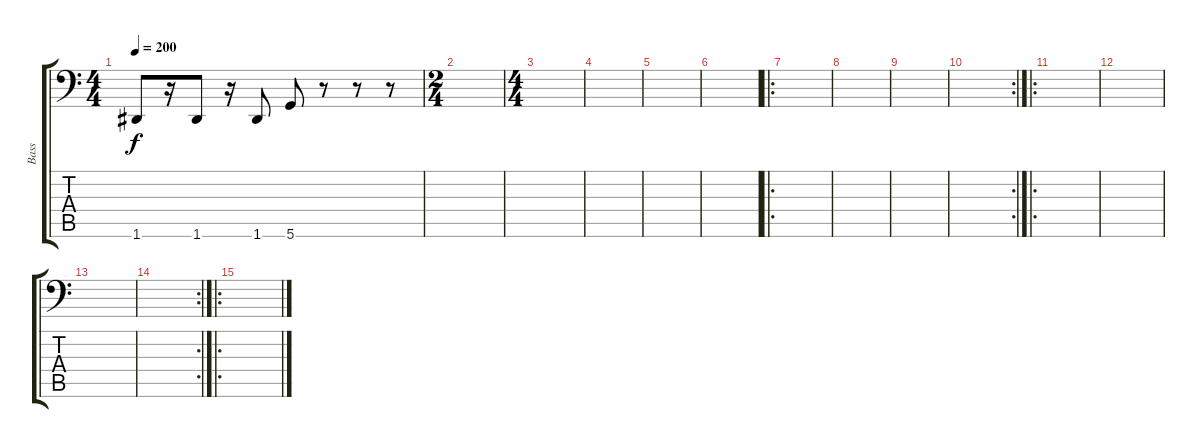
\track ("Bass" "Bass") {instrument electricbasspick}
\staff {score tabs}
\tuning (E3 B2 G2 D2 A1 D1) {hide}
\ts (4 4)
\tempo 200
\clef f4
\ks c
1.6.8{dy f} r.16 1.6.8 r.16 1.6.8 5.6.8 r.8 r.8 r.8 |
\ts (2 4)
|
\ts (4 4)
|
|
|
|
\ro
|
|
|
\rc 2
|
\ro
|
|
|
\rc 2
|
\ro
